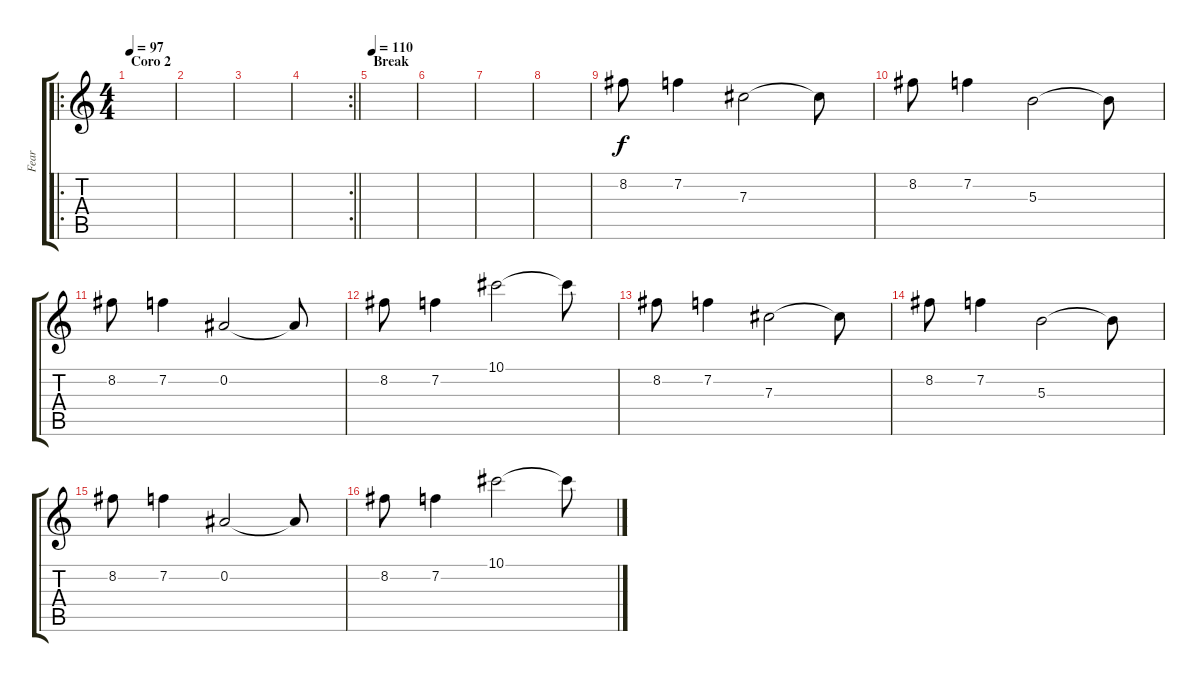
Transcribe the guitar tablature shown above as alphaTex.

\track ("Fear" "Fear") {instrument acousticguitarsteel}
\staff {score tabs}
\tuning (Eb4 Bb3 Gb3 Db3 Ab2 Eb2) {hide}
\ro
\ts (4 4)
\section ("" "Coro 2")
\tempo 97
\clef g2
\ks c
|
|
|
\rc 2
\barLineRight lightlight
|
\section ("" "Break")
\tempo 110
|
|
|
|
8.2.8 7.2.4 7.3.2 7.3{t}.8 |
8.2.8 7.2.4 5.3.2 5.3{t}.8 |
8.2.8 7.2.4 0.2.2 0.2{t}.8 |
8.2.8 7.2.4 10.1.2 10.1{t}.8 |
8.2.8 7.2.4 7.3.2 7.3{t}.8 |
8.2.8 7.2.4 5.3.2 5.3{t}.8 |
8.2.8 7.2.4 0.2.2 0.2{t}.8 |
8.2.8 7.2.4 10.1.2 10.1{t}.8
